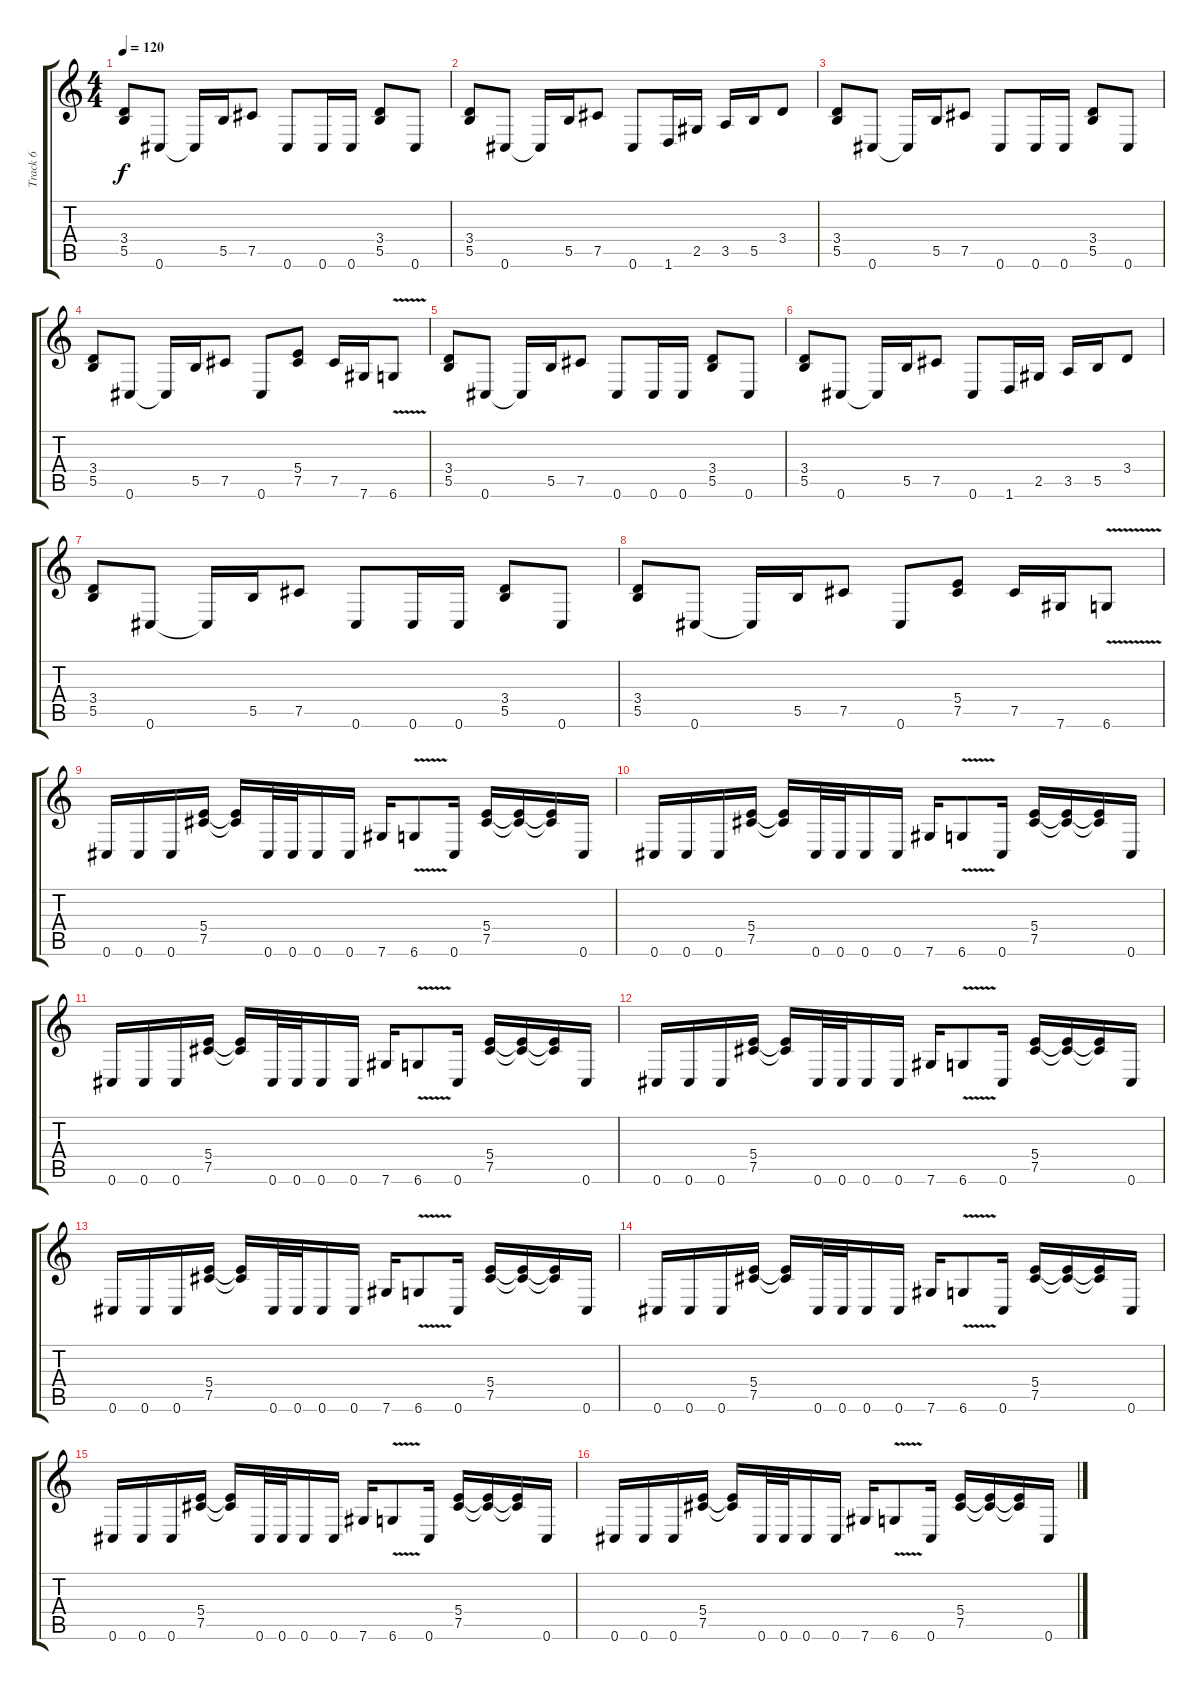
\track ("Track 6" "Track 6") {instrument distortionguitar}
\staff {score tabs}
\tuning (Db4 Ab3 E3 B2 Gb2 Db2) {hide}
\ts (4 4)
\tempo 120
\clef g2
\ks c
(3.4 5.5).8{dy f} 0.6.8 0.6{t}.16 5.5.16 7.5.8 0.6.8 0.6.16 0.6.16 (3.4 5.5).8 0.6.8 |
(3.4 5.5).8 0.6.8 0.6{t}.16 5.5.16 7.5.8 0.6.8 1.6.16 2.5.16 3.5.16 5.5.16 3.4.8 |
(3.4 5.5).8 0.6.8 0.6{t}.16 5.5.16 7.5.8 0.6.8 0.6.16 0.6.16 (3.4 5.5).8 0.6.8 |
(3.4 5.5).8 0.6.8 0.6{t}.16 5.5.16 7.5.8 0.6.8 (5.4 7.5).8 7.5.16 7.6.16 6.6{v}.8 |
(3.4 5.5).8 0.6.8 0.6{t}.16 5.5.16 7.5.8 0.6.8 0.6.16 0.6.16 (3.4 5.5).8 0.6.8 |
(3.4 5.5).8 0.6.8 0.6{t}.16 5.5.16 7.5.8 0.6.8 1.6.16 2.5.16 3.5.16 5.5.16 3.4.8 |
(3.4 5.5).8 0.6.8 0.6{t}.16 5.5.16 7.5.8 0.6.8 0.6.16 0.6.16 (3.4 5.5).8 0.6.8 |
(3.4 5.5).8 0.6.8 0.6{t}.16 5.5.16 7.5.8 0.6.8 (5.4 7.5).8 7.5.16 7.6.16 6.6{v}.8 |
0.6.16 0.6.16 0.6.16 (5.4 7.5).16 (5.4{t} 7.5{t}).16 0.6.32 0.6.32 0.6.16 0.6.16 7.6.16 6.6{v}.8 0.6.16 (5.4 7.5).16 (5.4{t} 7.5{t}).16 (5.4{t} 7.5{t}).16 0.6.16 |
0.6.16 0.6.16 0.6.16 (5.4 7.5).16 (5.4{t} 7.5{t}).16 0.6.32 0.6.32 0.6.16 0.6.16 7.6.16 6.6{v}.8 0.6.16 (5.4 7.5).16 (5.4{t} 7.5{t}).16 (5.4{t} 7.5{t}).16 0.6.16 |
0.6.16 0.6.16 0.6.16 (5.4 7.5).16 (5.4{t} 7.5{t}).16 0.6.32 0.6.32 0.6.16 0.6.16 7.6.16 6.6{v}.8 0.6.16 (5.4 7.5).16 (5.4{t} 7.5{t}).16 (5.4{t} 7.5{t}).16 0.6.16 |
0.6.16 0.6.16 0.6.16 (5.4 7.5).16 (5.4{t} 7.5{t}).16 0.6.32 0.6.32 0.6.16 0.6.16 7.6.16 6.6{v}.8 0.6.16 (5.4 7.5).16 (5.4{t} 7.5{t}).16 (5.4{t} 7.5{t}).16 0.6.16 |
0.6.16 0.6.16 0.6.16 (5.4 7.5).16 (5.4{t} 7.5{t}).16 0.6.32 0.6.32 0.6.16 0.6.16 7.6.16 6.6{v}.8 0.6.16 (5.4 7.5).16 (5.4{t} 7.5{t}).16 (5.4{t} 7.5{t}).16 0.6.16 |
0.6.16 0.6.16 0.6.16 (5.4 7.5).16 (5.4{t} 7.5{t}).16 0.6.32 0.6.32 0.6.16 0.6.16 7.6.16 6.6{v}.8 0.6.16 (5.4 7.5).16 (5.4{t} 7.5{t}).16 (5.4{t} 7.5{t}).16 0.6.16 |
0.6.16 0.6.16 0.6.16 (5.4 7.5).16 (5.4{t} 7.5{t}).16 0.6.32 0.6.32 0.6.16 0.6.16 7.6.16 6.6{v}.8 0.6.16 (5.4 7.5).16 (5.4{t} 7.5{t}).16 (5.4{t} 7.5{t}).16 0.6.16 |
0.6.16 0.6.16 0.6.16 (5.4 7.5).16 (5.4{t} 7.5{t}).16 0.6.32 0.6.32 0.6.16 0.6.16 7.6.16 6.6{v}.8 0.6.16 (5.4 7.5).16 (5.4{t} 7.5{t}).16 (5.4{t} 7.5{t}).16 0.6.16
